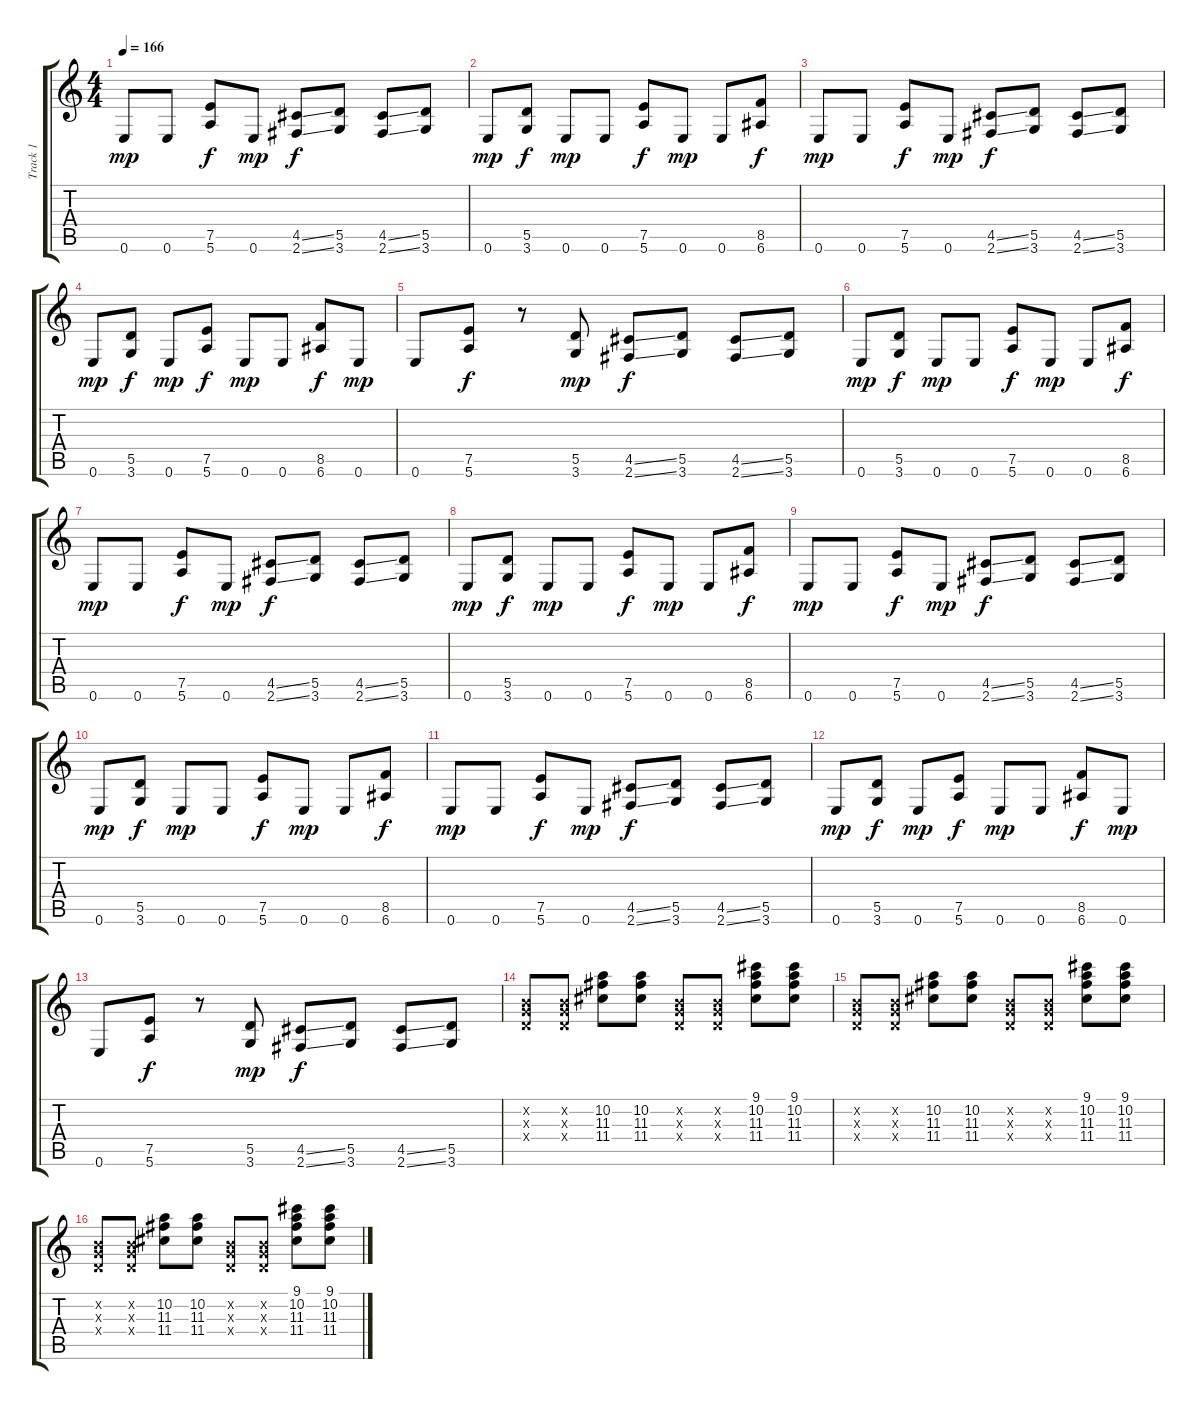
\track ("Track 1" "Track 1") {instrument distortionguitar}
\staff {score tabs}
\tuning (E4 B3 G3 D3 A2 E2) {hide}
\ts (4 4)
\tempo 166
\clef g2
\ks c
0.6.8{dy mp} 0.6.8 (7.5 5.6).8{dy f} 0.6.8{dy mp} (4.5{ss} 2.6{ss}).8{dy f} (5.5 3.6).8 (4.5{ss} 2.6{ss}).8 (5.5 3.6).8 |
0.6.8{dy mp} (5.5 3.6).8{dy f} 0.6.8{dy mp} 0.6.8 (7.5 5.6).8{dy f} 0.6.8{dy mp} 0.6.8 (8.5 6.6).8{dy f} |
0.6.8{dy mp} 0.6.8 (7.5 5.6).8{dy f} 0.6.8{dy mp} (4.5{ss} 2.6{ss}).8{dy f} (5.5 3.6).8 (4.5{ss} 2.6{ss}).8 (5.5 3.6).8 |
0.6.8{dy mp} (5.5 3.6).8{dy f} 0.6.8{dy mp} (7.5 5.6).8{dy f} 0.6.8{dy mp} 0.6.8 (8.5 6.6).8{dy f} 0.6.8{dy mp} |
0.6.8 (7.5 5.6).8{dy f} r.8 (5.5 3.6).8{dy mp} (4.5{ss} 2.6{ss}).8{dy f} (5.5 3.6).8 (4.5{ss} 2.6{ss}).8 (5.5 3.6).8 |
0.6.8{dy mp} (5.5 3.6).8{dy f} 0.6.8{dy mp} 0.6.8 (7.5 5.6).8{dy f} 0.6.8{dy mp} 0.6.8 (8.5 6.6).8{dy f} |
0.6.8{dy mp} 0.6.8 (7.5 5.6).8{dy f} 0.6.8{dy mp} (4.5{ss} 2.6{ss}).8{dy f} (5.5 3.6).8 (4.5{ss} 2.6{ss}).8 (5.5 3.6).8 |
0.6.8{dy mp} (5.5 3.6).8{dy f} 0.6.8{dy mp} 0.6.8 (7.5 5.6).8{dy f} 0.6.8{dy mp} 0.6.8 (8.5 6.6).8{dy f} |
0.6.8{dy mp} 0.6.8 (7.5 5.6).8{dy f} 0.6.8{dy mp} (4.5{ss} 2.6{ss}).8{dy f} (5.5 3.6).8 (4.5{ss} 2.6{ss}).8 (5.5 3.6).8 |
0.6.8{dy mp} (5.5 3.6).8{dy f} 0.6.8{dy mp} 0.6.8 (7.5 5.6).8{dy f} 0.6.8{dy mp} 0.6.8 (8.5 6.6).8{dy f} |
0.6.8{dy mp} 0.6.8 (7.5 5.6).8{dy f} 0.6.8{dy mp} (4.5{ss} 2.6{ss}).8{dy f} (5.5 3.6).8 (4.5{ss} 2.6{ss}).8 (5.5 3.6).8 |
0.6.8{dy mp} (5.5 3.6).8{dy f} 0.6.8{dy mp} (7.5 5.6).8{dy f} 0.6.8{dy mp} 0.6.8 (8.5 6.6).8{dy f} 0.6.8{dy mp} |
0.6.8 (7.5 5.6).8{dy f} r.8 (5.5 3.6).8{dy mp} (4.5{ss} 2.6{ss}).8{dy f} (5.5 3.6).8 (4.5{ss} 2.6{ss}).8 (5.5 3.6).8 |
(0.2{x} 0.3{x} 0.4{x}).8 (0.2{x} 0.3{x} 0.4{x}).8 (10.2 11.3 11.4).8 (10.2 11.3 11.4).8 (0.2{x} 0.3{x} 0.4{x}).8 (0.2{x} 0.3{x} 0.4{x}).8 (9.1 10.2 11.3 11.4).8 (9.1 10.2 11.3 11.4).8 |
(0.2{x} 0.3{x} 0.4{x}).8 (0.2{x} 0.3{x} 0.4{x}).8 (10.2 11.3 11.4).8 (10.2 11.3 11.4).8 (0.2{x} 0.3{x} 0.4{x}).8 (0.2{x} 0.3{x} 0.4{x}).8 (9.1 10.2 11.3 11.4).8 (9.1 10.2 11.3 11.4).8 |
(0.2{x} 0.3{x} 0.4{x}).8 (0.2{x} 0.3{x} 0.4{x}).8 (10.2 11.3 11.4).8 (10.2 11.3 11.4).8 (0.2{x} 0.3{x} 0.4{x}).8 (0.2{x} 0.3{x} 0.4{x}).8 (9.1 10.2 11.3 11.4).8 (9.1 10.2 11.3 11.4).8
